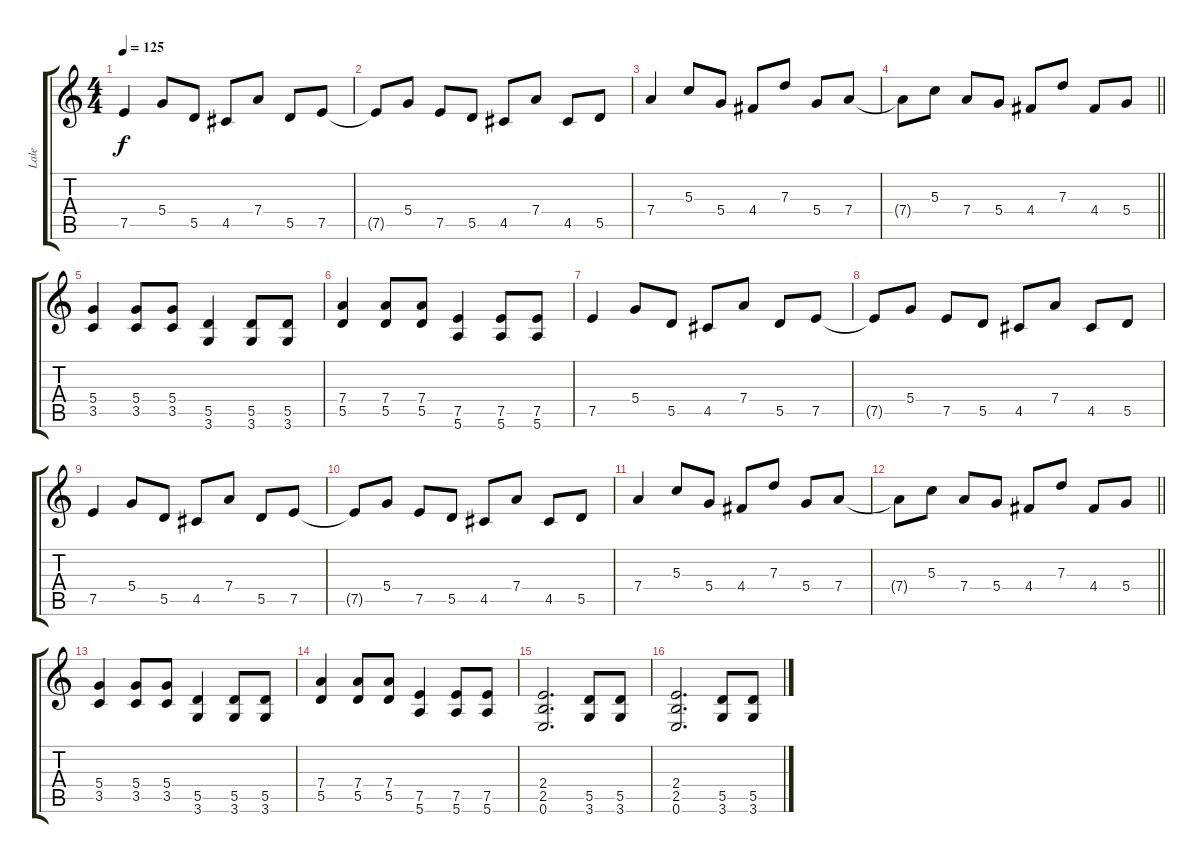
\track ("Lale" "Lale") {instrument overdrivenguitar}
\staff {score tabs}
\tuning (E4 B3 G3 D3 A2 E2) {hide}
\ts (4 4)
\tempo 125
\clef g2
\ks c
7.5.4{dy f} 5.4.8 5.5.8 4.5.8 7.4.8 5.5.8 7.5.8 |
7.5{t}.8 5.4.8 7.5.8 5.5.8 4.5.8 7.4.8 4.5.8 5.5.8 |
7.4.4 5.3.8 5.4.8 4.4.8 7.3.8 5.4.8 7.4.8 |
\barLineRight lightlight
7.4{t}.8 5.3.8 7.4.8 5.4.8 4.4.8 7.3.8 4.4.8 5.4.8 |
(5.4 3.5).4 (5.4 3.5).8 (5.4 3.5).8 (5.5 3.6).4 (5.5 3.6).8 (5.5 3.6).8 |
(7.4 5.5).4 (7.4 5.5).8 (7.4 5.5).8 (7.5 5.6).4 (7.5 5.6).8 (7.5 5.6).8 |
7.5.4 5.4.8 5.5.8 4.5.8 7.4.8 5.5.8 7.5.8 |
7.5{t}.8 5.4.8 7.5.8 5.5.8 4.5.8 7.4.8 4.5.8 5.5.8 |
7.5.4 5.4.8 5.5.8 4.5.8 7.4.8 5.5.8 7.5.8 |
7.5{t}.8 5.4.8 7.5.8 5.5.8 4.5.8 7.4.8 4.5.8 5.5.8 |
7.4.4 5.3.8 5.4.8 4.4.8 7.3.8 5.4.8 7.4.8 |
\barLineRight lightlight
7.4{t}.8 5.3.8 7.4.8 5.4.8 4.4.8 7.3.8 4.4.8 5.4.8 |
(5.4 3.5).4 (5.4 3.5).8 (5.4 3.5).8 (5.5 3.6).4 (5.5 3.6).8 (5.5 3.6).8 |
(7.4 5.5).4 (7.4 5.5).8 (7.4 5.5).8 (7.5 5.6).4 (7.5 5.6).8 (7.5 5.6).8 |
(2.4 2.5 0.6).2{d} (5.5 3.6).8 (5.5 3.6).8 |
(2.4 2.5 0.6).2{d} (5.5 3.6).8 (5.5 3.6).8
